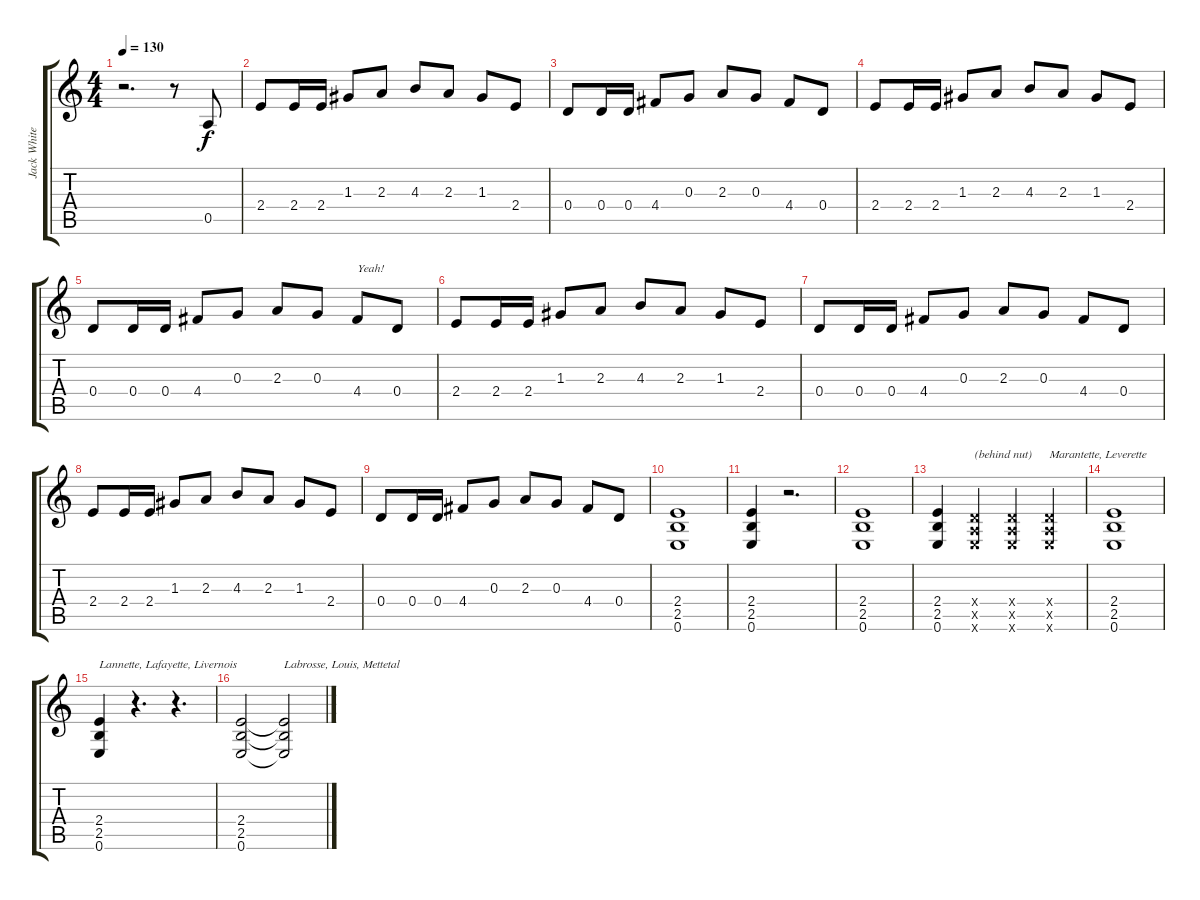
\track ("Jack White" "Jack White") {instrument overdrivenguitar}
\staff {score tabs}
\tuning (E4 B3 G3 D3 A2 E2) {hide}
\ts (4 4)
\tempo 130
\clef g2
\ks c
r.2{d dy f instrument overdrivenguitar} r.8 0.5.8 |
2.4.8 2.4.16 2.4.16 1.3.8 2.3.8 4.3.8 2.3.8 1.3.8 2.4.8 |
0.4.8 0.4.16 0.4.16 4.4.8 0.3.8 2.3.8 0.3.8 4.4.8 0.4.8 |
2.4.8 2.4.16 2.4.16 1.3.8 2.3.8 4.3.8 2.3.8 1.3.8 2.4.8 |
0.4.8 0.4.16 0.4.16 4.4.8 0.3.8 2.3.8 0.3.8 4.4.8{txt "Yeah!"} 0.4.8 |
2.4.8 2.4.16 2.4.16 1.3.8 2.3.8 4.3.8 2.3.8 1.3.8 2.4.8 |
0.4.8 0.4.16 0.4.16 4.4.8 0.3.8 2.3.8 0.3.8 4.4.8 0.4.8 |
2.4.8 2.4.16 2.4.16 1.3.8 2.3.8 4.3.8 2.3.8 1.3.8 2.4.8 |
0.4.8 0.4.16 0.4.16 4.4.8 0.3.8 2.3.8 0.3.8 4.4.8 0.4.8 |
(2.4 2.5 0.6).1 |
(2.4 2.5 0.6).4 r.2{d} |
(2.4 2.5 0.6).1 |
(2.4 2.5 0.6).4 (0.4{x} 0.5{x} 0.6{x}).4{txt "(behind nut)"} (0.4{x} 0.5{x} 0.6{x}).4 (0.4{x} 0.5{x} 0.6{x}).4{txt "Marantette, Leverette"} |
(2.4 2.5 0.6).1 |
(2.4 2.5 0.6).4{txt "Lannette, Lafayette, Livernois"} r.4{d} r.4{d} |
(2.4 2.5 0.6).2 (2.4{t} 2.5{t} 0.6{t}).2{txt "Labrosse, Louis, Mettetal"}
